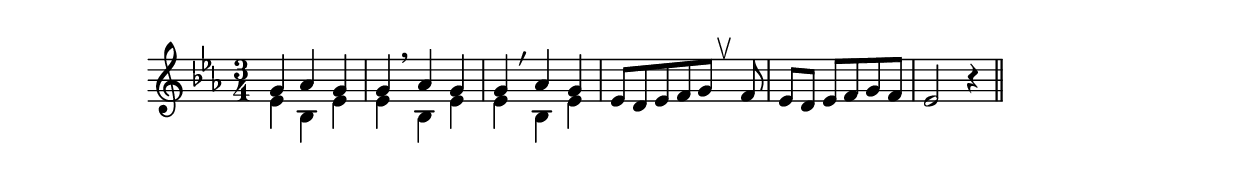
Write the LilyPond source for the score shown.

%%  Do not edit this file; it is auto-generated from LSR!
\version "2.10.12"

\header { texidoc = "
Breathing signs are available in different tastes: commas (default),
ticks, vees and `railroad tracks' (caesura).
" }

{
  %% Modern notation:
  \new Staff {
    \relative c'' {
      \key es \major \time 3/4

      %% this bar contains no \breathe
      <<
	{ g4 as g } \\
	{ es4 bes es }
      >> |

      %% by default, \breathe uses the rcomma, just as if saying:
      %% \override BreathingSign  #'text =
				%	#(make-musicglyph-markup "scripts.rcomma")
      <<
	{ g4 as g } \\
	{ es4 \breathe bes es }
      >> |

      %% rvarcomma and lvarcomma are variations of the default rcomma
      %% and lcomma

      %% N.B.: must use Staff context here, since we start a Voice below
      \override Staff.BreathingSign  #'text =
      #(make-musicglyph-markup "scripts.rvarcomma")
      <<
	{ g4 as g } \\
	{ es4 \breathe bes es }
      >> |

      %% wedge
      \override BreathingSign  #'text =
      #(make-musicglyph-markup "scripts.upbow")
      es8 d es f g8 \breathe f |

      %% caesura
      \override BreathingSign  #'text =
      #(make-musicglyph-markup "scripts.caesura")
      es8[ d] \breathe  es[ f g f] |
      es2 r4 \bar "||" \break
    }
  }
}

